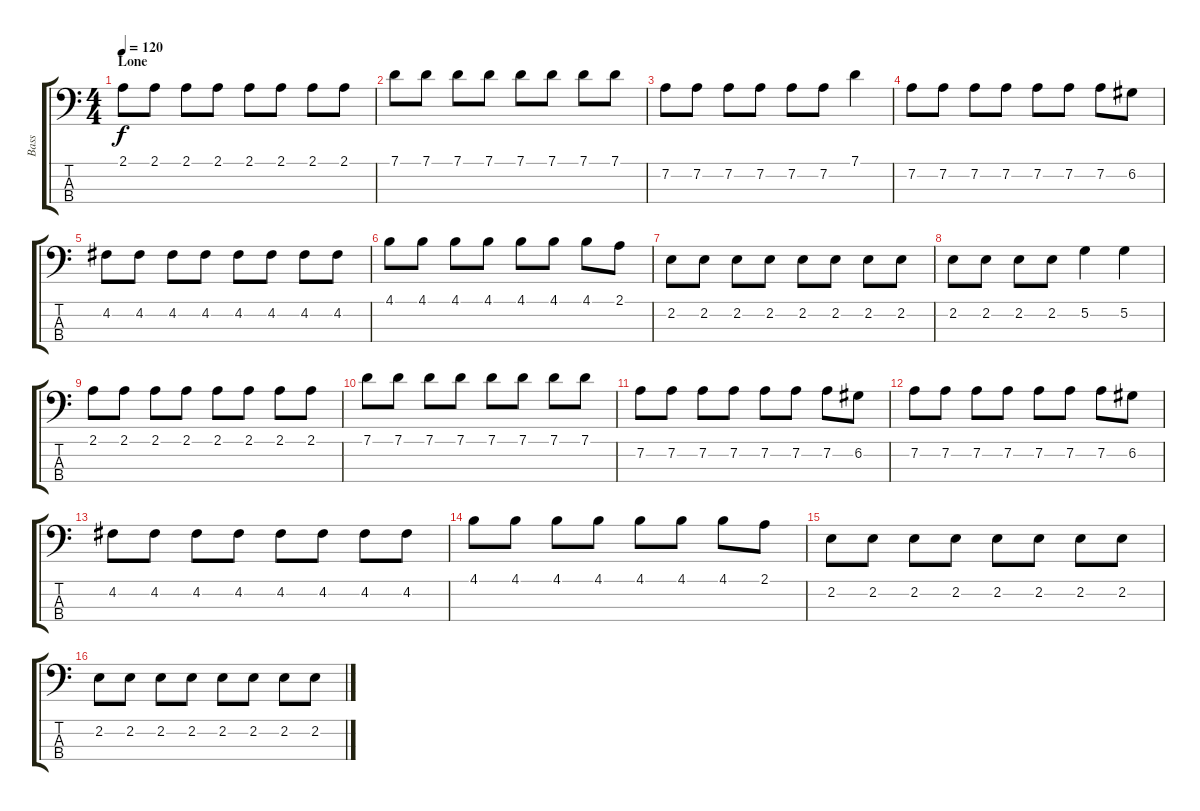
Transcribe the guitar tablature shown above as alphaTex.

\track ("Bass" "Bass") {instrument electricbasspick}
\staff {score tabs}
\tuning (G2 D2 A1 E1) {hide}
\ts (4 4)
\section ("" "Lone")
\tempo 120
\clef f4
\ks c
2.1.8{dy f} 2.1.8 2.1.8 2.1.8 2.1.8 2.1.8 2.1.8 2.1.8 |
7.1.8 7.1.8 7.1.8 7.1.8 7.1.8 7.1.8 7.1.8 7.1.8 |
7.2.8 7.2.8 7.2.8 7.2.8 7.2.8 7.2.8 7.1.4 |
7.2.8 7.2.8 7.2.8 7.2.8 7.2.8 7.2.8 7.2.8 6.2.8 |
4.2.8 4.2.8 4.2.8 4.2.8 4.2.8 4.2.8 4.2.8 4.2.8 |
4.1.8 4.1.8 4.1.8 4.1.8 4.1.8 4.1.8 4.1.8 2.1.8 |
2.2.8 2.2.8 2.2.8 2.2.8 2.2.8 2.2.8 2.2.8 2.2.8 |
2.2.8 2.2.8 2.2.8 2.2.8 5.2.4 5.2.4 |
2.1.8 2.1.8 2.1.8 2.1.8 2.1.8 2.1.8 2.1.8 2.1.8 |
7.1.8 7.1.8 7.1.8 7.1.8 7.1.8 7.1.8 7.1.8 7.1.8 |
7.2.8 7.2.8 7.2.8 7.2.8 7.2.8 7.2.8 7.2.8 6.2.8 |
7.2.8 7.2.8 7.2.8 7.2.8 7.2.8 7.2.8 7.2.8 6.2.8 |
4.2.8 4.2.8 4.2.8 4.2.8 4.2.8 4.2.8 4.2.8 4.2.8 |
4.1.8 4.1.8 4.1.8 4.1.8 4.1.8 4.1.8 4.1.8 2.1.8 |
2.2.8 2.2.8 2.2.8 2.2.8 2.2.8 2.2.8 2.2.8 2.2.8 |
2.2.8 2.2.8 2.2.8 2.2.8 2.2.8 2.2.8 2.2.8 2.2.8
